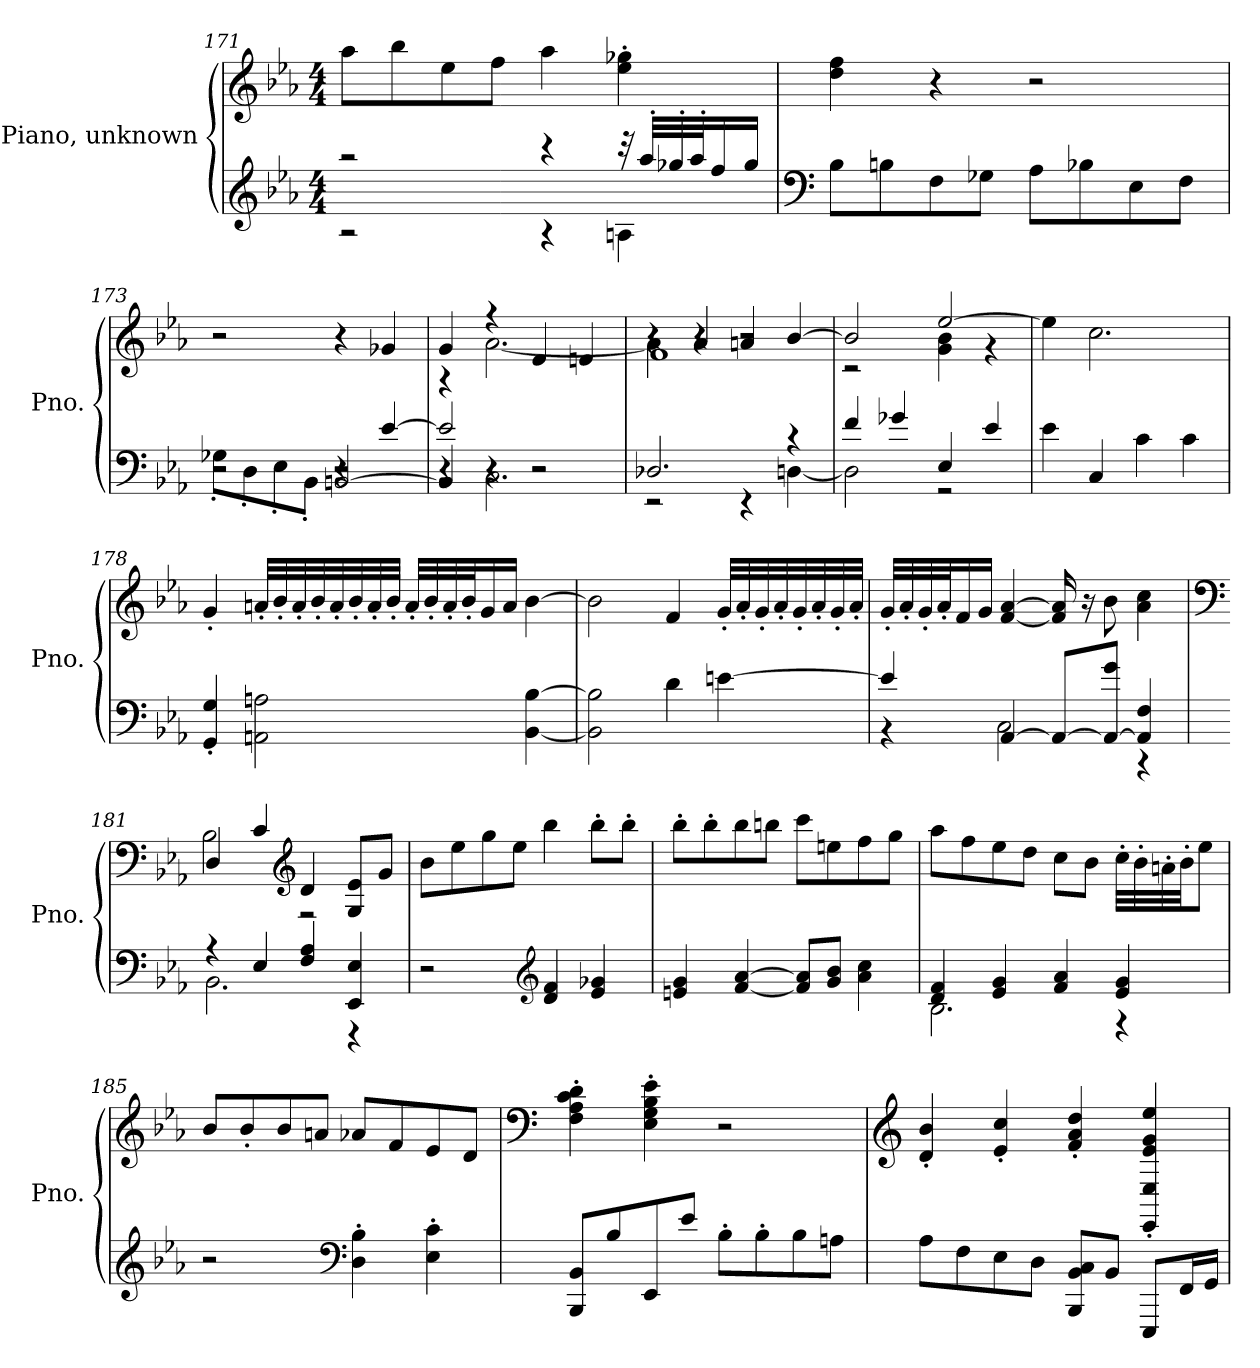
**kern	**kern
*part1	*part1
*staff2	*staff1
*I"Piano, unknown	*
*I'Pno.	*
*clefG2	*clefG2
*k[b-e-a-]	*k[b-e-a-]
*M4/4	*M4/4
=171	=171
*^	*
2r	2r	8aa-\L
.	.	8bb-\
.	.	8ee-\
.	.	8ff\J
4r	4r	4aa-\
32r	4An\	4ee-\' 4gg-X\'
32aa-'/LLL	.	.
32gg-X'/	.	.
32aa-'/J	.	.
16ff/	.	.
16gg-/JJ	.	.
*v	*v	*
=172	=172
*clefF4	*
8B-\L	4dd\ 4ff\
8Bn\	.
8F\	4r
8G-X\J	.
8A-\L	2r
8B-X\	.
8E-\	.
8F\J	.
!!LO:LB:g=z
=173	=173
*^	*
*	*^	*
2r	8G-X'\L	2r	2r
.	8D'\	.	.
.	8E-'\	.	.
.	8BB-'\J	.	.
4r	2r	[2BBn/	4r
[4e-/	.	.	4g-X/
=174	=174	=174	=174
*	*	*	*^
2e-/]	4r	4BB/]	4g/	4r
.	2.C\	4r	4r	[2.a-\
2r	.	2r	4e-/	.
.	.	.	4en/	.
*	*v	*v	*	*
=175	=175	=175	=175
*	*	*	*^
2.D-X/	2r	4r	4a-\]	1f
.	.	4a-/	4r	.
.	4r	4an/	2r	.
4r	[4Dn\	[4b-/	.	.
*	*	*	*v	*v
=176	=176	=176	=176
4f/	2D\]	2b-/]	2r
4g-X/	.	.	.
4E-/	2r	[2ee-/	4g\ 4b-\
4e-/	.	.	4r
*v	*v	*	*
*	*v	*v
=177	=177
4e-\	4ee-\]
4C/	2.cc\
4c\	.
4c\	.
!!LO:LB:g=z
=178	=178
4GG/' 4G/'	4g'/
2AAn\ 2An\	32an'/LLL
.	32b-'/
.	32a'/
.	32b-'/
.	32a'/
.	32b-'/
.	32a'/
.	32b-'/JJJ
.	32a'/LLL
.	32b-'/
.	32a'/
.	32b-'/J
.	16g/
.	16a/JJ
[4BB-\ [4B-\	[4b-\
=179	=179
2BB-\] 2B-\]	2b-\]
4d\	4f/
[4en\	32g'/LLL
.	32a-'/
.	32g'/
.	32a-'/
.	32g'/
.	32a-'/
.	32g'/
.	32a-'/JJJ
=180	=180
*^	*
4e/]	4r	32g'/LLL
.	.	32a-'/
.	.	32g'/
.	.	32a-'/J
.	.	16f/
.	.	16g/JJ
[4AA-/	2C\	[4f/ [4a-/
8AA-/L_	.	16f/] 16a-/]
.	.	16r
8AA-/_ 8g/J	.	8b-\
4AA-/] 4F/	4r	4a-\ 4cc\
!!LO:LB:g=z
=181	=181	=181
*	*	*clefF4
*	*	*^
4r	2.BB-\	4D/	2B-\
4E-/	.	4c/	.
*	*	*clefG2	*
4F/ 4A-/	.	4d/	2r
4EE-/ 4E-/	4r	8G/ 8e-/L	.
.	.	8g/J	.
*v	*v	*	*
*	*v	*v
=182	=182
2r	8b-\L
.	8ee-\
.	8gg\
.	8ee-\J
*clefG2	*
4d/ 4f/	4bb-\
4e-/ 4g-X/	8bb-'\L
.	8bb-'\J
=183	=183
4en/ 4g/	8bb-'\L
.	8bb-'\
[4f/ [4a-/	8bb-\
.	8bbn\J
8f/] 8a-/]L	8ccc\L
8g/ 8b-/J	8een\
4a-\ 4cc\	8ff\
.	8gg\J
=184	=184
*^	*
4d/ 4f/	2.B-\	8aa-\L
.	.	8ff\
4e-/ 4g/	.	8ee-\
.	.	8dd\J
4f/ 4a-/	.	8cc\L
.	.	8b-\J
4e-/ 4g/	4r	32cc'\LLL
.	.	32b-'\
.	.	32an'\
.	.	32b-'\JJ
.	.	8ee-\J
*v	*v	*
!!LO:PB:g=z
=185	=185
2r	8b-/L
.	8b-'/
.	8b-/
.	8an/J
*clefF4	*
4D\' 4B-\'	8a-X/L
.	8f/
4E-\' 4c\'	8e-/
.	8d/J
=186	=186
*	*clefF4
8BBB-/ 8BB-/L	4F\' 4A-\' 4c\' 4d\'
8B-/	.
8EE-/	4E-\' 4G\' 4B-\' 4e-\'
8e-/J	.
8B-'\L	2r
8B-'\	.
8B-\	.
8An\J	.
=187	=187
*	*clefG2
8A-\L	4d/' 4b-/'
8F\	.
8E-\	4e-/' 4cc/'
8D\J	.
8BBB-/ 8BB-/ 8C/L	4f/' 4a-/' 4dd/'
8BB-/J	.
8EEE-/L	4EE-/' 4E-/' 4e-/' 4g/' 4ee-/'
16FF/L	.
16GG/JJ	.
=	=
*-	*-
